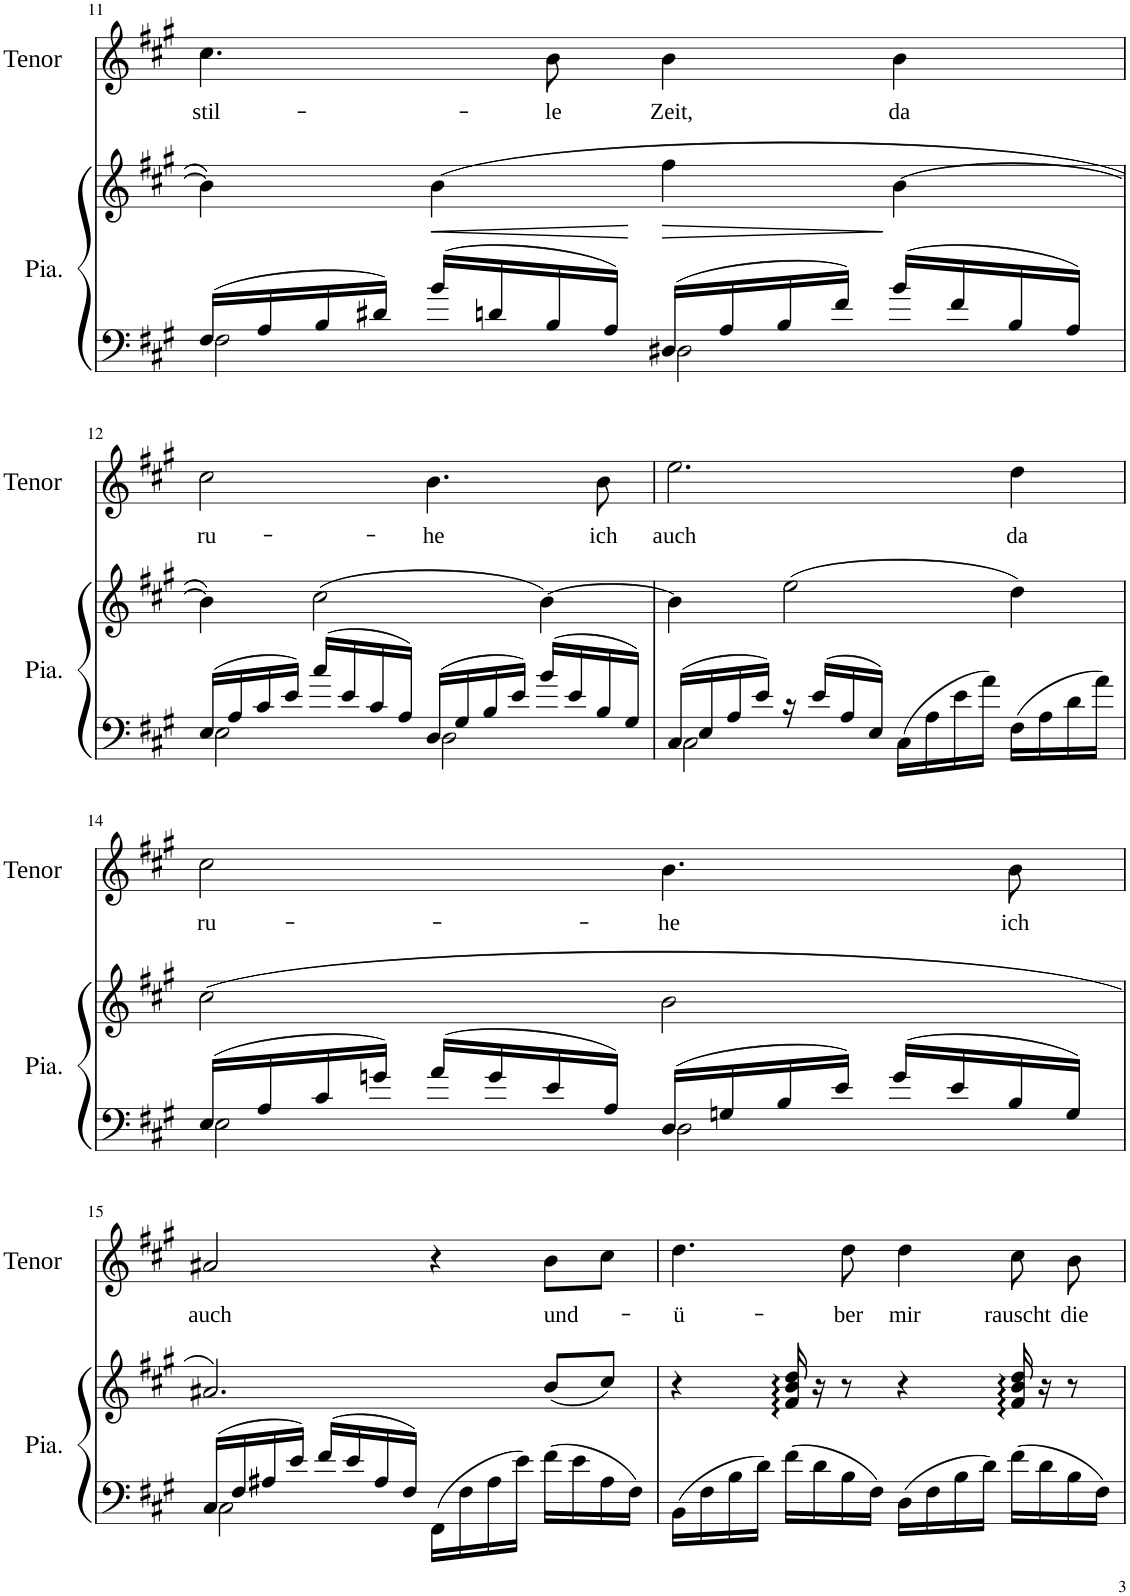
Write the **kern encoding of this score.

**kern	**kern	**dynam	**kern	**text
*part2	*part2	*part2	*part1	*part1
*staff3	*staff2	*staff2/3	*staff1	*staff1
*I"Piano	*	*	*I"Tenor	*
*I'Pia.	*	*	*I'Tenor	*
!!LO:PB:g=z
*clefF4	*clefG2	*	*clefG2	*
*k[f#c#g#]	*k[f#c#g#]	*	*k[f#c#g#]	*
*M4/4	*M4/4	*	*M4/4	*
*met(c)	*met(c)	*	*met(c)	*
=11	=11	=11	=11	=11
*^	*	*	*	*
!	!	!	!	!	!LO:LY:b
16F#/LL	2F#\	4b\]	.	4.cc#\	stil-
16A/	.	.	.	.	.
16B/	.	.	.	.	.
16d#X/JJ	.	.	.	.	.
!	!	!	!LO:HP:b	!	!
16b/LL	.	(4b\	<	.	.
16dn/	.	.	.	.	.
!	!	!	!	!	!LO:LY:b
16B/	.	.	.	8b\	-le
16A/JJ	.	.	.	.	.
!	!	!	!LO:HP:n=1:b	!	!LO:LY:b
16D#X/LL	2D#X\	4ff#\	[ >	4b\	Zeit,
16A/	.	.	.	.	.
16B/	.	.	.	.	.
16f#/JJ	.	.	.	.	.
!	!	!	!	!	!LO:LY:b
16b/LL	.	[4b\	]	4b\	da
16f#/	.	.	.	.	.
16B/	.	.	.	.	.
16A/JJ	.	.	.	.	.
!!LO:LB:g=z
=12	=12	=12	=12	=12	=12
!	!	!	!	!	!LO:LY:b
16E/LL	2E\	4b\])	.	2cc#\	ru-
16A/	.	.	.	.	.
16c#/	.	.	.	.	.
16e/JJ	.	.	.	.	.
16cc#/LL	.	(2cc#\	.	.	.
16e/	.	.	.	.	.
16c#/	.	.	.	.	.
16A/JJ	.	.	.	.	.
!	!	!	!	!	!LO:LY:b
16D/LL	2D\	.	.	4.b\	-he
16G#/	.	.	.	.	.
16B/	.	.	.	.	.
16e/JJ	.	.	.	.	.
16b/LL	.	[4b\)	.	.	.
16e/	.	.	.	.	.
!	!	!	!	!	!LO:LY:b
16B/	.	.	.	8b\	ich
16G#/JJ	.	.	.	.	.
=13	=13	=13	=13	=13	=13
!	!	!	!	!	!LO:LY:b
16C#/LL	2C#\	4b\]	.	2.ee\	auch
16E/	.	.	.	.	.
16A/	.	.	.	.	.
16e/JJ	.	.	.	.	.
16r	.	(2ee\	.	.	.
16e/LL	.	.	.	.	.
16A/	.	.	.	.	.
16E/JJ	.	.	.	.	.
16C#\LL	2ryy	.	.	.	.
16A\	.	.	.	.	.
16e\	.	.	.	.	.
16a\JJ	.	.	.	.	.
!	!	!	!	!	!LO:LY:b
16F#\LL	.	4dd\)	.	4dd\	da
16A\	.	.	.	.	.
16d\	.	.	.	.	.
16a\JJ	.	.	.	.	.
!!LO:LB:g=z
=14	=14	=14	=14	=14	=14
!	!	!	!	!	!LO:LY:b
16E/LL	2E\	(2cc#\	.	2cc#\	ru-
16A/	.	.	.	.	.
16c#/	.	.	.	.	.
16gn/JJ	.	.	.	.	.
16a/LL	.	.	.	.	.
16g/	.	.	.	.	.
16e/	.	.	.	.	.
16A/JJ	.	.	.	.	.
!	!	!	!	!	!LO:LY:b
16D/LL	2D\	2b\	.	4.b\	-he
16Gn/	.	.	.	.	.
16B/	.	.	.	.	.
16e/JJ	.	.	.	.	.
16g/LL	.	.	.	.	.
16e/	.	.	.	.	.
!	!	!	!	!	!LO:LY:b
16B/	.	.	.	8b\	ich
16G/JJ	.	.	.	.	.
!!LO:LB:g=z
=15	=15	=15	=15	=15	=15
!	!	!	!	!	!LO:LY:b
16C#/LL	2C#\	2.a#X/)	.	2a#X/	auch
16F#/	.	.	.	.	.
16A#X/	.	.	.	.	.
16e/JJ	.	.	.	.	.
16f#/LL	.	.	.	.	.
16e/	.	.	.	.	.
16A#/	.	.	.	.	.
16F#/JJ	.	.	.	.	.
16FF#\LL	2ryy	.	.	4r	.
16F#\	.	.	.	.	.
16A#\	.	.	.	.	.
16e\JJ	.	.	.	.	.
!	!	!	!	!	!LO:LY:b
16f#\LL	.	(8b/L	.	8b\L	und-
16e\	.	.	.	.	.
16A#\	.	8cc#/J)	.	8cc#\J	.
16F#\JJ	.	.	.	.	.
*v	*v	*	*	*	*
=16	=16	=16	=16	=16
!	!	!	!	!LO:LY:b
16BB\LL	4r	.	4.dd\	-ü-
16F#\	.	.	.	.
16B\	.	.	.	.
16d\JJ	.	.	.	.
16f#\LL	16f#/ 16b/ 16dd/	.	.	.
16d\	16r	.	.	.
!	!	!	!	!LO:LY:b
16B\	8r	.	8dd\	-ber
16F#\JJ	.	.	.	.
!	!	!	!	!LO:LY:b
16D\LL	4r	.	4dd\	mir
16F#\	.	.	.	.
16B\	.	.	.	.
16d\JJ	.	.	.	.
!	!	!	!	!LO:LY:b
16f#\LL	16f#/ 16b/ 16dd/	.	8cc#\	rauscht
16d\	16r	.	.	.
!	!	!	!	!LO:LY:b
16B\	8r	.	8b\	die
16F#\JJ	.	.	.	.
=	=	=	=	=
*-	*-	*-	*-	*-
